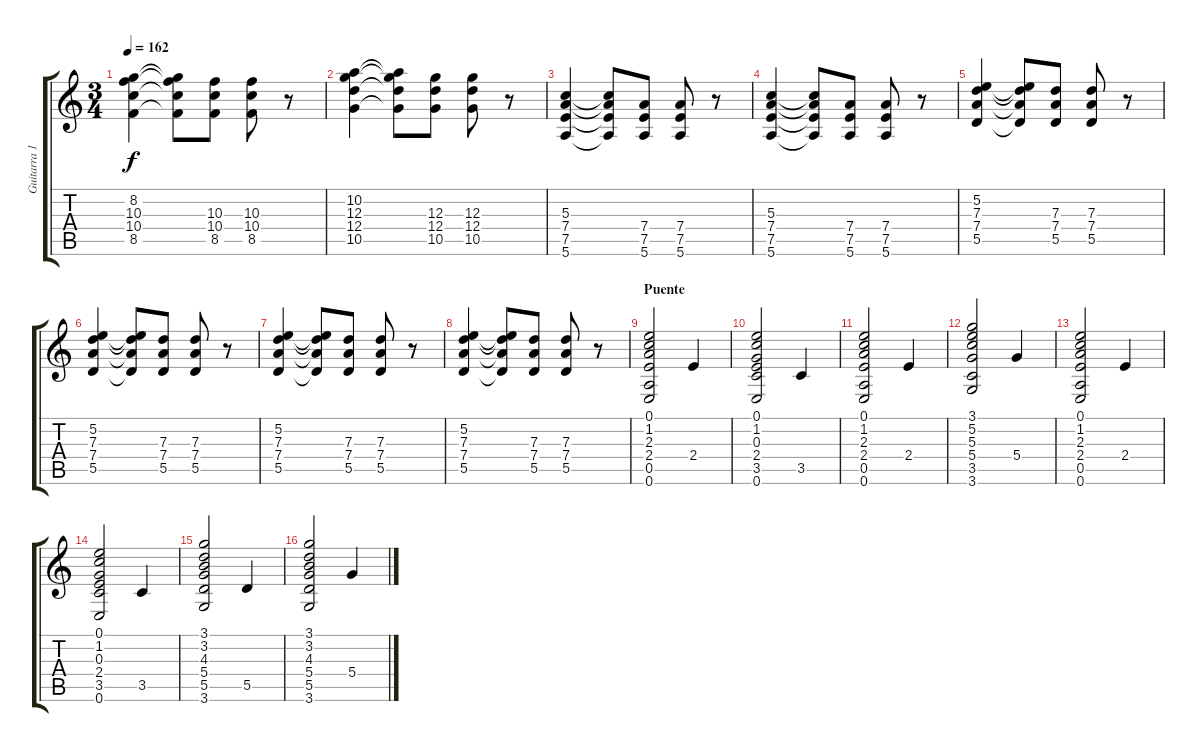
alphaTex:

\track ("Guitarra 1" "Guitarra 1") {instrument acousticguitarsteel}
\staff {score tabs}
\tuning (E4 B3 G3 D3 A2 E2) {hide}
\ts (3 4)
\tempo 162
\clef g2
\ks c
(8.2 10.3 10.4 8.5).4{dy f} (8.2{t} 10.3{t} 10.4{t} 8.5{t}).8 (10.3 10.4 8.5).8 (10.3 10.4 8.5).8 r.8 |
(10.2 12.3 12.4 10.5).4 (10.2{t} 12.3{t} 12.4{t} 10.5{t}).8 (12.3 12.4 10.5).8 (12.3 12.4 10.5).8 r.8 |
(5.3 7.4 7.5 5.6).4 (5.3{t} 7.4{t} 7.5{t} 5.6{t}).8 (7.4 7.5 5.6).8 (7.4 7.5 5.6).8 r.8 |
(5.3 7.4 7.5 5.6).4 (5.3{t} 7.4{t} 7.5{t} 5.6{t}).8 (7.4 7.5 5.6).8 (7.4 7.5 5.6).8 r.8 |
(5.2 7.3 7.4 5.5).4 (5.2{t} 7.3{t} 7.4{t} 5.5{t}).8 (7.3 7.4 5.5).8 (7.3 7.4 5.5).8 r.8 |
(5.2 7.3 7.4 5.5).4 (5.2{t} 7.3{t} 7.4{t} 5.5{t}).8 (7.3 7.4 5.5).8 (7.3 7.4 5.5).8 r.8 |
(5.2 7.3 7.4 5.5).4 (5.2{t} 7.3{t} 7.4{t} 5.5{t}).8 (7.3 7.4 5.5).8 (7.3 7.4 5.5).8 r.8 |
(5.2 7.3 7.4 5.5).4 (5.2{t} 7.3{t} 7.4{t} 5.5{t}).8 (7.3 7.4 5.5).8 (7.3 7.4 5.5).8 r.8 |
\section ("" "Puente")
(0.1 1.2 2.3 2.4 0.5 0.6).2 2.4.4 |
(0.1 1.2 0.3 2.4 3.5 0.6).2 3.5.4 |
(0.1 1.2 2.3 2.4 0.5 0.6).2 2.4.4 |
(3.1 5.2 5.3 5.4 3.5 3.6).2 5.4.4 |
(0.1 1.2 2.3 2.4 0.5 0.6).2 2.4.4 |
(0.1 1.2 0.3 2.4 3.5 0.6).2 3.5.4 |
(3.1 3.2 4.3 5.4 5.5 3.6).2 5.5.4 |
(3.1 3.2 4.3 5.4 5.5 3.6).2 5.4.4
